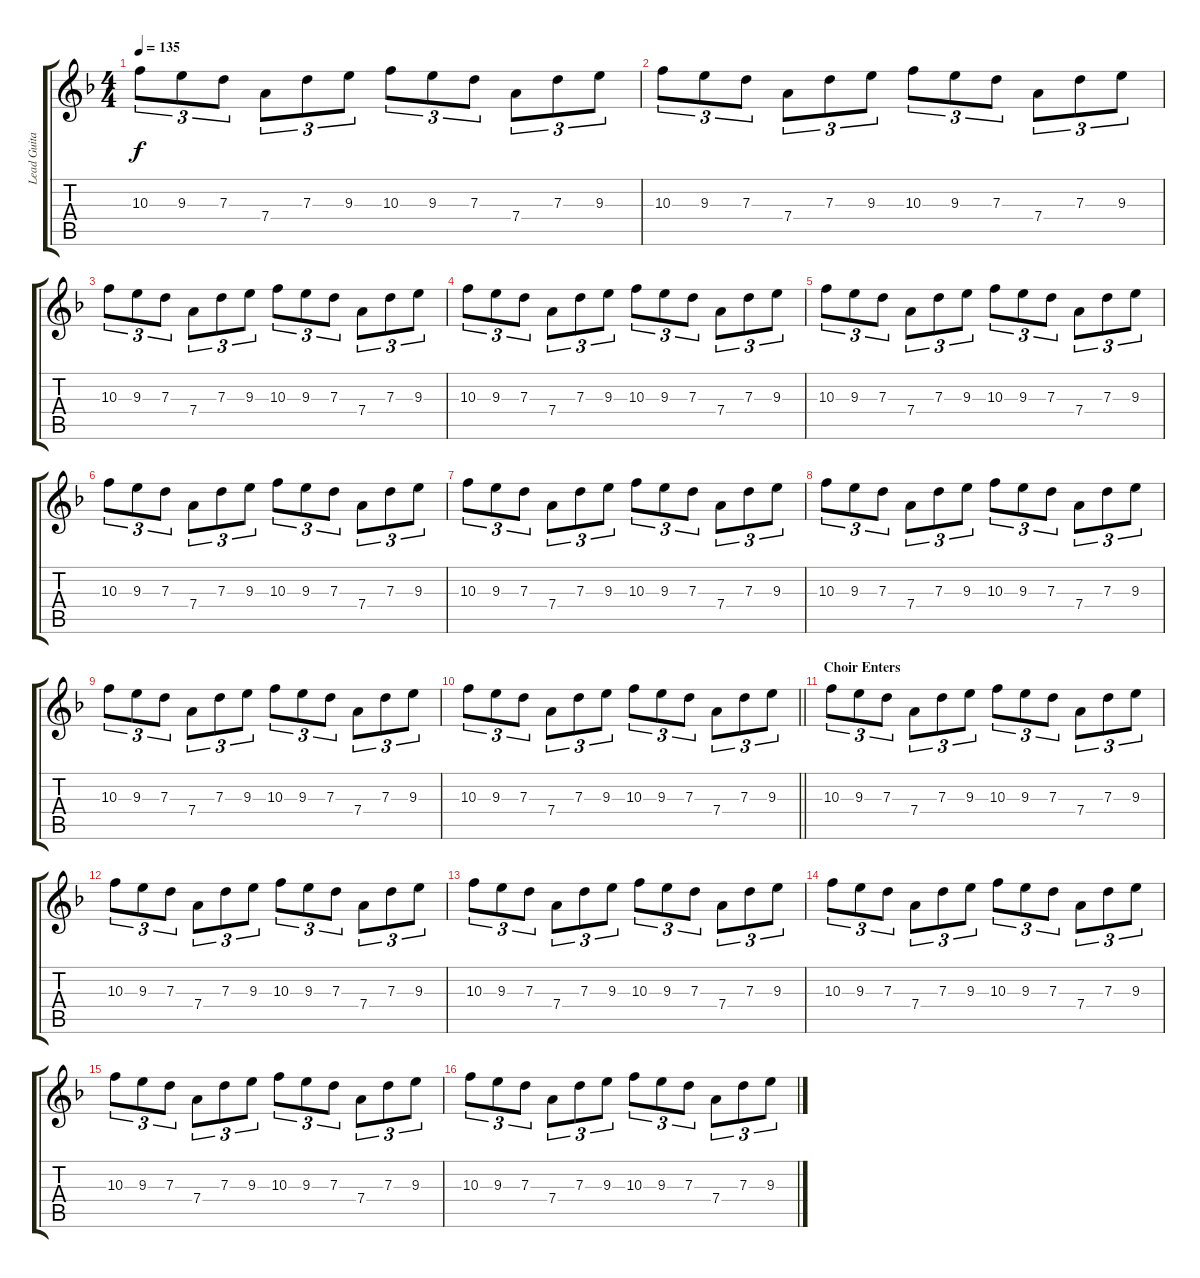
\track ("Lead Guitar" "Lead Guita") {instrument distortionguitar}
\staff {score tabs}
\tuning (E4 B3 G3 D3 A2 D2) {hide}
\ts (4 4)
\tempo 135
\clef g2
\ks dminor
10.3.8{tu (3 2) dy f} 9.3.8{tu (3 2)} 7.3.8{tu (3 2)} 7.4.8{tu (3 2)} 7.3.8{tu (3 2)} 9.3.8{tu (3 2)} 10.3.8{tu (3 2)} 9.3.8{tu (3 2)} 7.3.8{tu (3 2)} 7.4.8{tu (3 2)} 7.3.8{tu (3 2)} 9.3.8{tu (3 2)} |
10.3.8{tu (3 2) balance 14} 9.3.8{tu (3 2)} 7.3.8{tu (3 2)} 7.4.8{tu (3 2)} 7.3.8{tu (3 2)} 9.3.8{tu (3 2)} 10.3.8{tu (3 2)} 9.3.8{tu (3 2)} 7.3.8{tu (3 2)} 7.4.8{tu (3 2)} 7.3.8{tu (3 2)} 9.3.8{tu (3 2)} |
10.3.8{tu (3 2)} 9.3.8{tu (3 2)} 7.3.8{tu (3 2)} 7.4.8{tu (3 2)} 7.3.8{tu (3 2)} 9.3.8{tu (3 2)} 10.3.8{tu (3 2)} 9.3.8{tu (3 2)} 7.3.8{tu (3 2)} 7.4.8{tu (3 2)} 7.3.8{tu (3 2)} 9.3.8{tu (3 2)} |
10.3.8{tu (3 2)} 9.3.8{tu (3 2)} 7.3.8{tu (3 2)} 7.4.8{tu (3 2)} 7.3.8{tu (3 2)} 9.3.8{tu (3 2)} 10.3.8{tu (3 2)} 9.3.8{tu (3 2)} 7.3.8{tu (3 2)} 7.4.8{tu (3 2)} 7.3.8{tu (3 2)} 9.3.8{tu (3 2)} |
10.3.8{tu (3 2)} 9.3.8{tu (3 2)} 7.3.8{tu (3 2)} 7.4.8{tu (3 2)} 7.3.8{tu (3 2)} 9.3.8{tu (3 2)} 10.3.8{tu (3 2)} 9.3.8{tu (3 2)} 7.3.8{tu (3 2)} 7.4.8{tu (3 2)} 7.3.8{tu (3 2)} 9.3.8{tu (3 2)} |
10.3.8{tu (3 2) balance 2} 9.3.8{tu (3 2)} 7.3.8{tu (3 2)} 7.4.8{tu (3 2)} 7.3.8{tu (3 2)} 9.3.8{tu (3 2)} 10.3.8{tu (3 2)} 9.3.8{tu (3 2)} 7.3.8{tu (3 2)} 7.4.8{tu (3 2)} 7.3.8{tu (3 2)} 9.3.8{tu (3 2)} |
10.3.8{tu (3 2)} 9.3.8{tu (3 2)} 7.3.8{tu (3 2)} 7.4.8{tu (3 2)} 7.3.8{tu (3 2)} 9.3.8{tu (3 2)} 10.3.8{tu (3 2)} 9.3.8{tu (3 2)} 7.3.8{tu (3 2)} 7.4.8{tu (3 2)} 7.3.8{tu (3 2)} 9.3.8{tu (3 2)} |
10.3.8{tu (3 2)} 9.3.8{tu (3 2)} 7.3.8{tu (3 2)} 7.4.8{tu (3 2)} 7.3.8{tu (3 2)} 9.3.8{tu (3 2)} 10.3.8{tu (3 2)} 9.3.8{tu (3 2)} 7.3.8{tu (3 2)} 7.4.8{tu (3 2)} 7.3.8{tu (3 2)} 9.3.8{tu (3 2)} |
10.3.8{tu (3 2)} 9.3.8{tu (3 2)} 7.3.8{tu (3 2)} 7.4.8{tu (3 2)} 7.3.8{tu (3 2)} 9.3.8{tu (3 2)} 10.3.8{tu (3 2)} 9.3.8{tu (3 2)} 7.3.8{tu (3 2)} 7.4.8{tu (3 2)} 7.3.8{tu (3 2)} 9.3.8{tu (3 2)} |
\barLineRight lightlight
10.3.8{tu (3 2) balance 14} 9.3.8{tu (3 2)} 7.3.8{tu (3 2)} 7.4.8{tu (3 2)} 7.3.8{tu (3 2)} 9.3.8{tu (3 2)} 10.3.8{tu (3 2)} 9.3.8{tu (3 2)} 7.3.8{tu (3 2)} 7.4.8{tu (3 2)} 7.3.8{tu (3 2)} 9.3.8{tu (3 2)} |
\section ("" "Choir Enters")
10.3.8{tu (3 2)} 9.3.8{tu (3 2)} 7.3.8{tu (3 2)} 7.4.8{tu (3 2)} 7.3.8{tu (3 2)} 9.3.8{tu (3 2)} 10.3.8{tu (3 2)} 9.3.8{tu (3 2)} 7.3.8{tu (3 2)} 7.4.8{tu (3 2)} 7.3.8{tu (3 2)} 9.3.8{tu (3 2)} |
10.3.8{tu (3 2)} 9.3.8{tu (3 2)} 7.3.8{tu (3 2)} 7.4.8{tu (3 2)} 7.3.8{tu (3 2)} 9.3.8{tu (3 2)} 10.3.8{tu (3 2)} 9.3.8{tu (3 2)} 7.3.8{tu (3 2)} 7.4.8{tu (3 2)} 7.3.8{tu (3 2)} 9.3.8{tu (3 2)} |
10.3.8{tu (3 2)} 9.3.8{tu (3 2)} 7.3.8{tu (3 2)} 7.4.8{tu (3 2)} 7.3.8{tu (3 2)} 9.3.8{tu (3 2)} 10.3.8{tu (3 2)} 9.3.8{tu (3 2)} 7.3.8{tu (3 2)} 7.4.8{tu (3 2)} 7.3.8{tu (3 2)} 9.3.8{tu (3 2)} |
10.3.8{tu (3 2) balance 2} 9.3.8{tu (3 2)} 7.3.8{tu (3 2)} 7.4.8{tu (3 2)} 7.3.8{tu (3 2)} 9.3.8{tu (3 2)} 10.3.8{tu (3 2)} 9.3.8{tu (3 2)} 7.3.8{tu (3 2)} 7.4.8{tu (3 2)} 7.3.8{tu (3 2)} 9.3.8{tu (3 2)} |
10.3.8{tu (3 2)} 9.3.8{tu (3 2)} 7.3.8{tu (3 2)} 7.4.8{tu (3 2)} 7.3.8{tu (3 2)} 9.3.8{tu (3 2)} 10.3.8{tu (3 2)} 9.3.8{tu (3 2)} 7.3.8{tu (3 2)} 7.4.8{tu (3 2)} 7.3.8{tu (3 2)} 9.3.8{tu (3 2)} |
10.3.8{tu (3 2)} 9.3.8{tu (3 2)} 7.3.8{tu (3 2)} 7.4.8{tu (3 2)} 7.3.8{tu (3 2)} 9.3.8{tu (3 2)} 10.3.8{tu (3 2)} 9.3.8{tu (3 2)} 7.3.8{tu (3 2)} 7.4.8{tu (3 2)} 7.3.8{tu (3 2)} 9.3.8{tu (3 2)}
